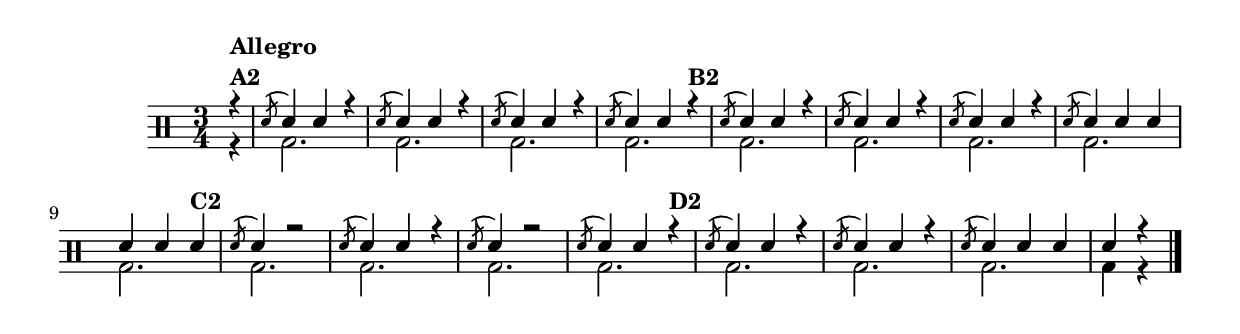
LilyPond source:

%-*- coding: utf-8 -*-

\version "2.16.0"

%\header {title = "variacoes sobre pombinha rolinha - variacao 2"}

\drums {

\override Staff.TimeSignature #'style = #'()
\time 3/4 
\partial 4*1

\context DrumVoice = "1" { }
\context DrumVoice = "2" {  }

<<
{

r4^\markup {\column {\bold  {Allegro A2}}} 
\acciaccatura{ sn8 } sn4 sn r
\acciaccatura{ sn8 } sn4 sn r
\acciaccatura{ sn8 } sn4 sn r
\acciaccatura{ sn8 } sn4 sn 

r4^\markup{\bold {B2}} 
\acciaccatura{ sn8 } sn4 sn r
\acciaccatura{ sn8 } sn4 sn r
\acciaccatura{ sn8 } sn4 sn r
\acciaccatura{ sn8 } sn4 sn sn
sn sn 

sn^\markup{\bold {C2}}
\acciaccatura{ sn8 } sn4 r2
\acciaccatura{ sn8 } sn4 sn r
\acciaccatura{ sn8 } sn4 r2
\acciaccatura{ sn8 } sn4 sn

r^\markup{\bold {D2}}
\acciaccatura{ sn8 } sn4 sn r
\acciaccatura{ sn8 } sn4 sn r 
\acciaccatura{ sn8 } sn4 sn sn 
sn r

}


\\

{


r4
bd2. 
bd 
bd 
bd 
bd
bd 
bd 
bd
bd 
bd 
bd 
bd
bd 
bd 
bd
bd

bd4 r4


}

>>

\bar "|."

}

